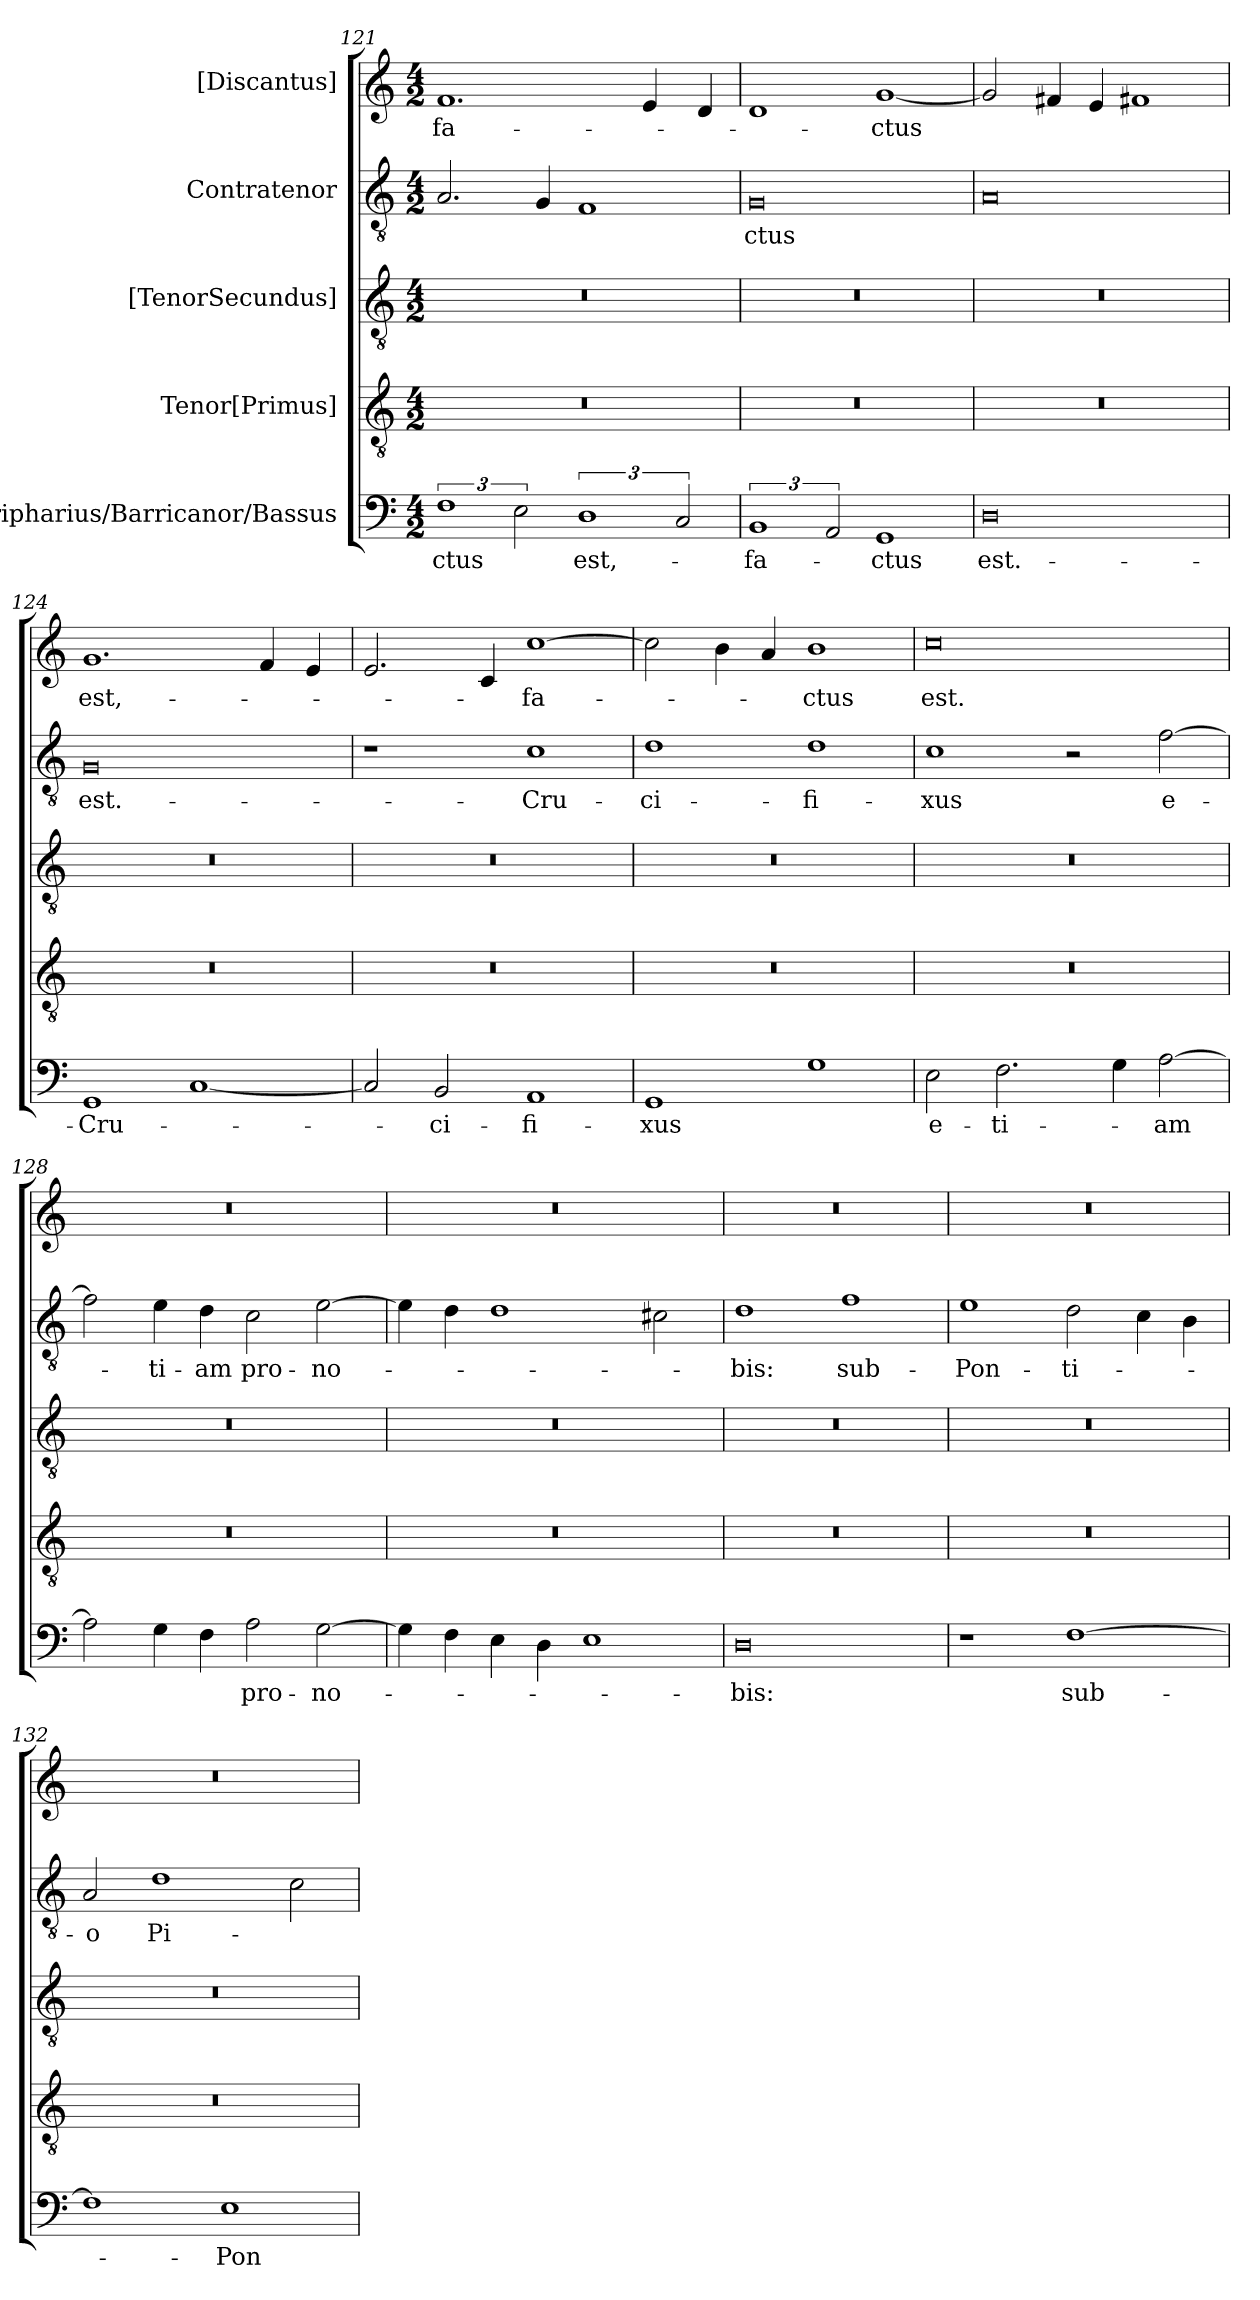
**kern	**text	**kern	**kern	**kern	**text	**kern	**text
*part5	*part5	*part4	*part3	*part2	*part2	*part1	*part1
*staff5	*staff5	*staff4	*staff3	*staff2	*staff2	*staff1	*staff1
*I"Barripharius/Barricanor/Bassus	*	*I"Tenor[Primus]	*I"[TenorSecundus]	*I"Contratenor	*	*I"[Discantus]	*
*clefF4	*	*clefGv2	*clefGv2	*clefGv2	*	*clefG2	*
*k[]	*	*k[]	*k[]	*k[]	*	*k[]	*
*M4/2	*	*M4/2	*M4/2	*M4/2	*	*M4/2	*
=121	=121	=121	=121	=121	=121	=121	=121
3%2F\	-ctus	0r	0r	2.A/	.	1.f/	fa-
3E\	.	.	.	.	.	.	.
.	.	.	.	4G/	.	.	.
3%2D\	est,-	.	.	1F/	.	.	.
.	.	.	.	.	.	4e/	.
3C/	.	.	.	.	.	.	.
.	.	.	.	.	.	4d/	.
=122	=122	=122	=122	=122	=122	=122	=122
3%2BB/	fa-	0r	0r	0G/	-ctus	1d/	.
3AA/	.	.	.	.	.	.	.
1GG/	-ctus	.	.	.	.	[1g/	-ctus
=123	=123	=123	=123	=123	=123	=123	=123
0D\	est.-	0r	0r	0A/	.	2g/]	.
.	.	.	.	.	.	4f#X/	.
.	.	.	.	.	.	4e/	.
.	.	.	.	.	.	1f#X/	.
=124	=124	=124	=124	=124	=124	=124	=124
1GG/	Cru-	0r	0r	0G/	est.-	1.g/	est,-
[1C/	.	.	.	.	.	.	.
.	.	.	.	.	.	4f/	.
.	.	.	.	.	.	4e/	.
=125	=125	=125	=125	=125	=125	=125	=125
2C/]	.	0r	0r	1r	.	2.e/	.
2BB/	-ci-	.	.	.	.	.	.
.	.	.	.	.	.	4c/	.
1AA/	-fi-	.	.	1c\	Cru-	[1cc\	fa-
=126	=126	=126	=126	=126	=126	=126	=126
1GG/	-xus	0r	0r	1d\	-ci-	2cc\]	.
.	.	.	.	.	.	4b\	.
.	.	.	.	.	.	4a/	.
1G\	.	.	.	1d\	-fi-	1b\	-ctus
=127	=127	=127	=127	=127	=127	=127	=127
2E\	e-	0r	0r	1c\	-xus	0cc\	est.-
2.F\	-ti-	.	.	.	.	.	.
.	.	.	.	2r	.	.	.
4G\	.	.	.	.	.	.	.
[2A\	-am	.	.	[2f\	e-	.	.
=128	=128	=128	=128	=128	=128	=128	=128
2A\]	.	0r	0r	2f\]	.	0r	.
4G\	.	.	.	4e\	-ti-	.	.
4F\	.	.	.	4d\	-am	.	.
2A\	pro-	.	.	2c\	pro-	.	.
[2G\	no-	.	.	[2e\	no-	.	.
=129	=129	=129	=129	=129	=129	=129	=129
4G\]	.	0r	0r	4e\]	.	0r	.
4F\	.	.	.	4d\	.	.	.
4E\	.	.	.	1d\	.	.	.
4D\	.	.	.	.	.	.	.
1E\	.	.	.	.	.	.	.
.	.	.	.	2c#X\	.	.	.
=130	=130	=130	=130	=130	=130	=130	=130
0D\	-bis:	0r	0r	1d\	-bis:	0r	.
.	.	.	.	1f\	sub-	.	.
=131	=131	=131	=131	=131	=131	=131	=131
1r	.	0r	0r	1e\	Pon-	0r	.
[1F\	sub-	.	.	2d\	-ti-	.	.
.	.	.	.	4c\	.	.	.
.	.	.	.	4B\	.	.	.
=132	=132	=132	=132	=132	=132	=132	=132
1F\]	.	0r	0r	2A/	-o	0r	.
.	.	.	.	1d\	Pi-	.	.
1E\	Pon-	.	.	.	.	.	.
.	.	.	.	2c\	.	.	.
=	=	=	=	=	=	=	=
*-	*-	*-	*-	*-	*-	*-	*-
